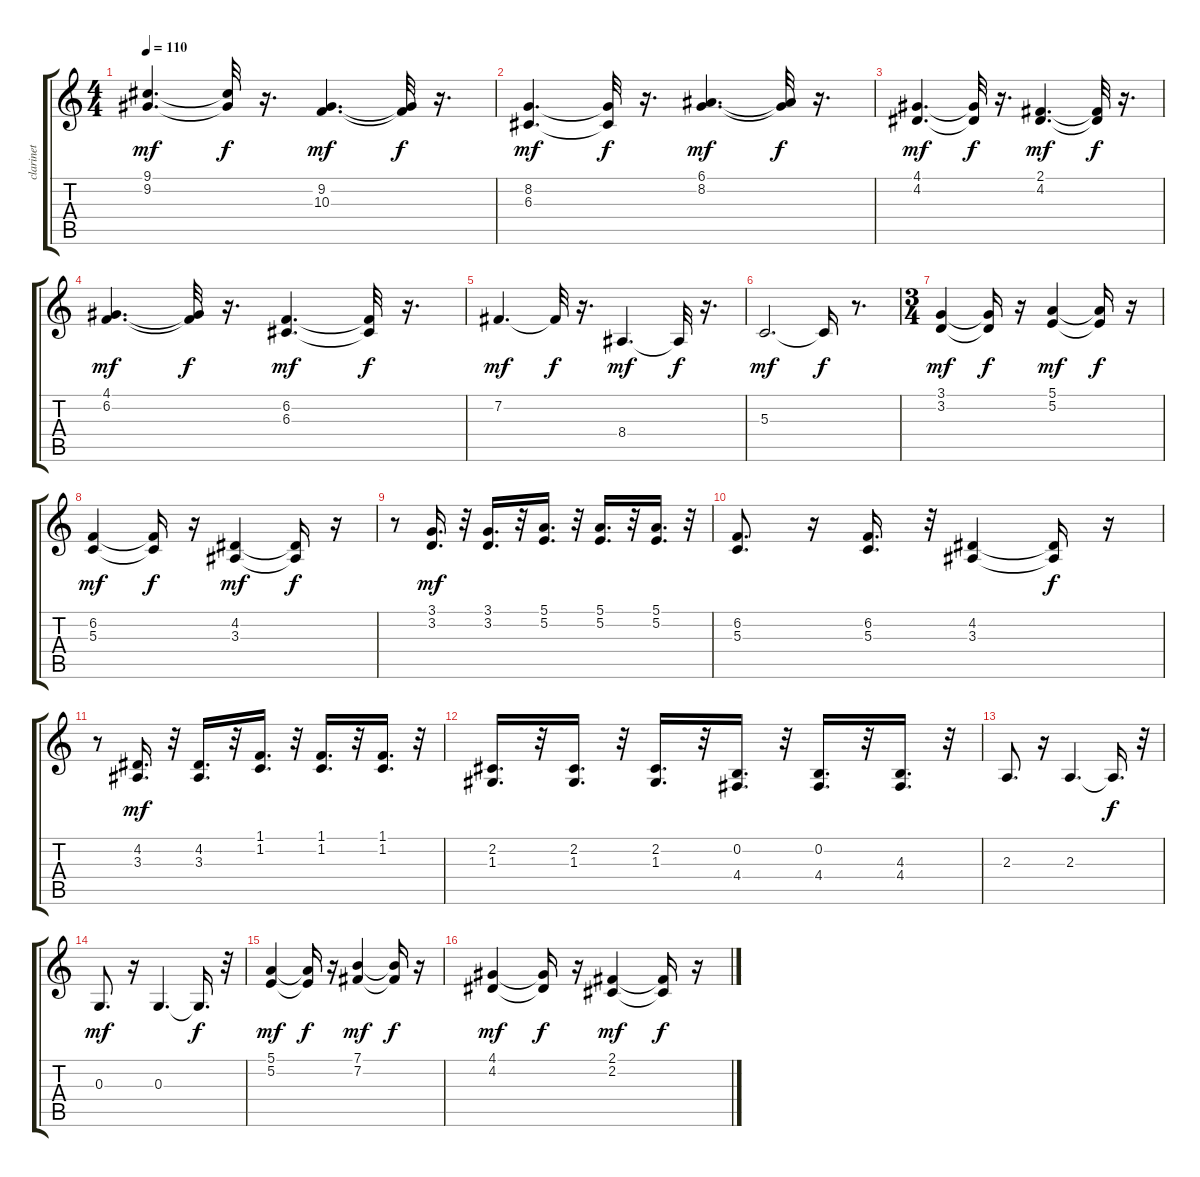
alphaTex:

\track ("clarinet" "clarinet") {instrument clarinet}
\staff {score tabs}
\tuning (E4 B3 G3 D3 A2 E2) {hide}
\ts (4 4)
\tempo 110
\clef g2
\ks c
(9.1 9.2).4{d dy mf} (9.1{t} 9.2{t}).32{dy f} r.16{d} (9.2 10.3).4{d dy mf} (9.2{t} 10.3{t}).32{dy f} r.16{d} |
(8.2 6.3).4{d dy mf} (8.2{t} 6.3{t}).32{dy f} r.16{d} (6.1 8.2).4{d dy mf} (6.1{t} 8.2{t}).32{dy f} r.16{d} |
(4.1 4.2).4{d dy mf} (4.1{t} 4.2{t}).32{dy f} r.16{d} (2.1 4.2).4{d dy mf} (2.1{t} 4.2{t}).32{dy f} r.16{d} |
(4.1 6.2).4{d dy mf} (4.1{t} 6.2{t}).32{dy f} r.16{d} (6.2 6.3).4{d dy mf} (6.2{t} 6.3{t}).32{dy f} r.16{d} |
7.2.4{d dy mf} 7.2{t}.32{dy f} r.16{d} 8.4.4{d dy mf} 8.4{t}.32{dy f} r.16{d} |
5.3.2{d dy mf} 5.3{t}.16{dy f} r.8{d} |
\ts (3 4)
(3.1 3.2).4{dy mf} (3.1{t} 3.2{t}).16{dy f} r.16 (5.1 5.2).4{dy mf} (5.1{t} 5.2{t}).16{dy f} r.16 |
(6.2 5.3).4{dy mf} (6.2{t} 5.3{t}).16{dy f} r.16 (4.2 3.3).4{dy mf} (4.2{t} 3.3{t}).16{dy f} r.16 |
r.8 (3.1 3.2).16{d dy mf} r.32 (3.1 3.2).16{d} r.32 (5.1 5.2).16{d} r.32 (5.1 5.2).16{d} r.32 (5.1 5.2).16{d} r.32 |
(6.2 5.3).8{d} r.16 (6.2 5.3).16{d} r.32 (4.2 3.3).4 (4.2{t} 3.3{t}).16{dy f} r.16 |
r.8 (4.2 3.3).16{d dy mf} r.32 (4.2 3.3).16{d} r.32 (1.1 1.2).16{d} r.32 (1.1 1.2).16{d} r.32 (1.1 1.2).16{d} r.32 |
(2.2 1.3).16{d} r.32 (2.2 1.3).16{d} r.32 (2.2 1.3).16{d} r.32 (0.2 4.4).16{d} r.32 (0.2 4.4).16{d} r.32 (4.3 4.4).16{d} r.32 |
2.3.8{d} r.16 2.3.4{d} 2.3{t}.16{d dy f} r.32 |
0.3.8{d dy mf} r.16 0.3.4{d} 0.3{t}.16{d dy f} r.32 |
(5.1 5.2).4{dy mf} (5.1{t} 5.2{t}).16{dy f} r.16 (7.1 7.2).4{dy mf} (7.1{t} 7.2{t}).16{dy f} r.16 |
(4.1 4.2).4{dy mf} (4.1{t} 4.2{t}).16{dy f} r.16 (2.1 2.2).4{dy mf} (2.1{t} 2.2{t}).16{dy f} r.16
